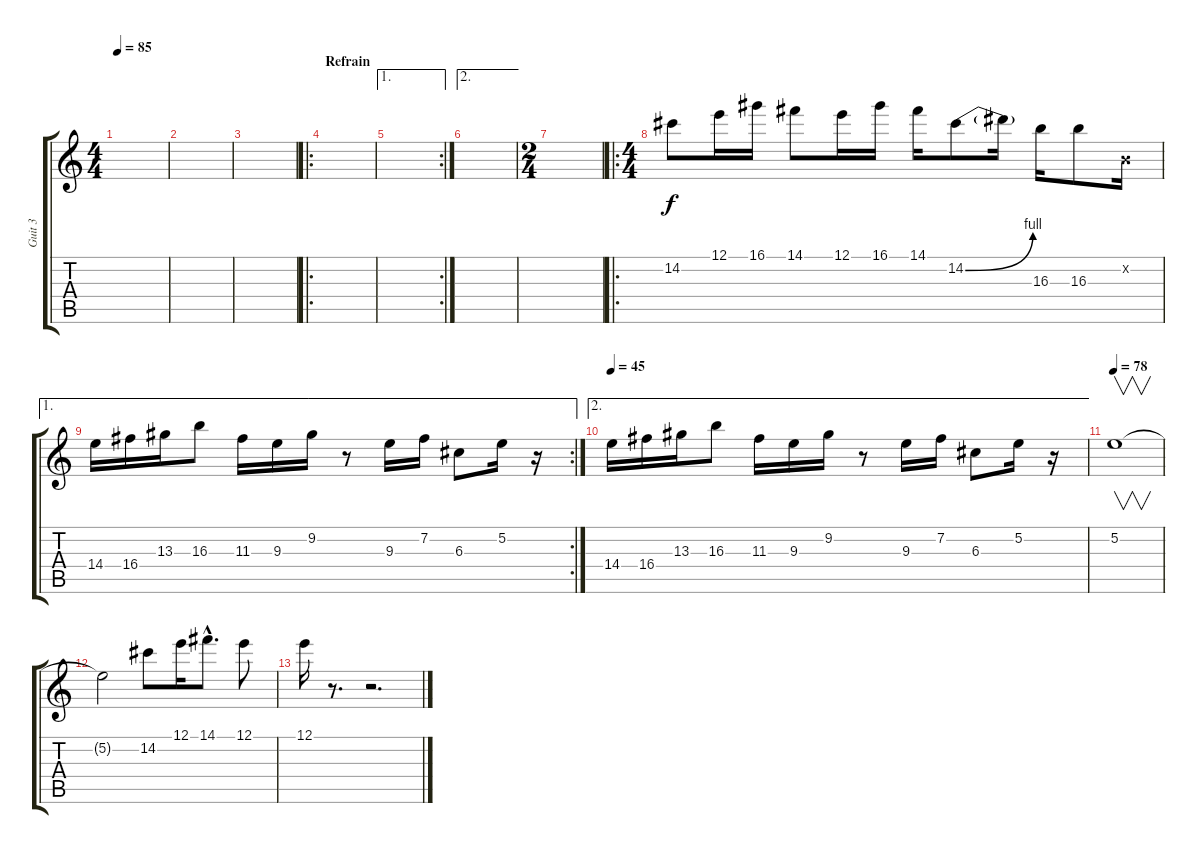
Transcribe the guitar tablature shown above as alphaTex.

\track ("Guit 3" "Guit 3") {instrument overdrivenguitar}
\staff {score tabs}
\tuning (E4 B3 G3 D3 A2 E2) {hide}
\ts (4 4)
\tempo 85
\clef g2
\ks c
|
|
|
\ro
\section ("" "Refrain")
|
\ae 1
\rc 2
|
\ae 2
|
\ts (2 4)
|
\ro
\ts (4 4)
14.2.8 12.1.16 16.1.16 14.1.8 12.1.16 16.1.16 14.1.16 14.2{be (bend 0 0 60 4)}.8 14.2{t}.16 16.3.16 16.3.8 0.2{x}.16 |
\ae 1
\rc 2
14.4.16 16.4.16 13.3.16 16.3.8 11.3.16 9.3.16 9.2.16 r.8 9.3.16 7.2.16 6.3.8 5.2.16 r.16 |
\ae 2
\tempo 45
14.4.16 16.4.16 13.3.16 16.3.8 11.3.16 9.3.16 9.2.16 r.8 9.3.16 7.2.16 6.3.8 5.2.16 r.16 |
\tempo 78
5.2.1{v} |
5.2{t}.2 14.2.8{volume 10} 12.1.16 14.1{hac}.8{d} 12.1.8 |
12.1.16 r.8{d} r.2{d}
